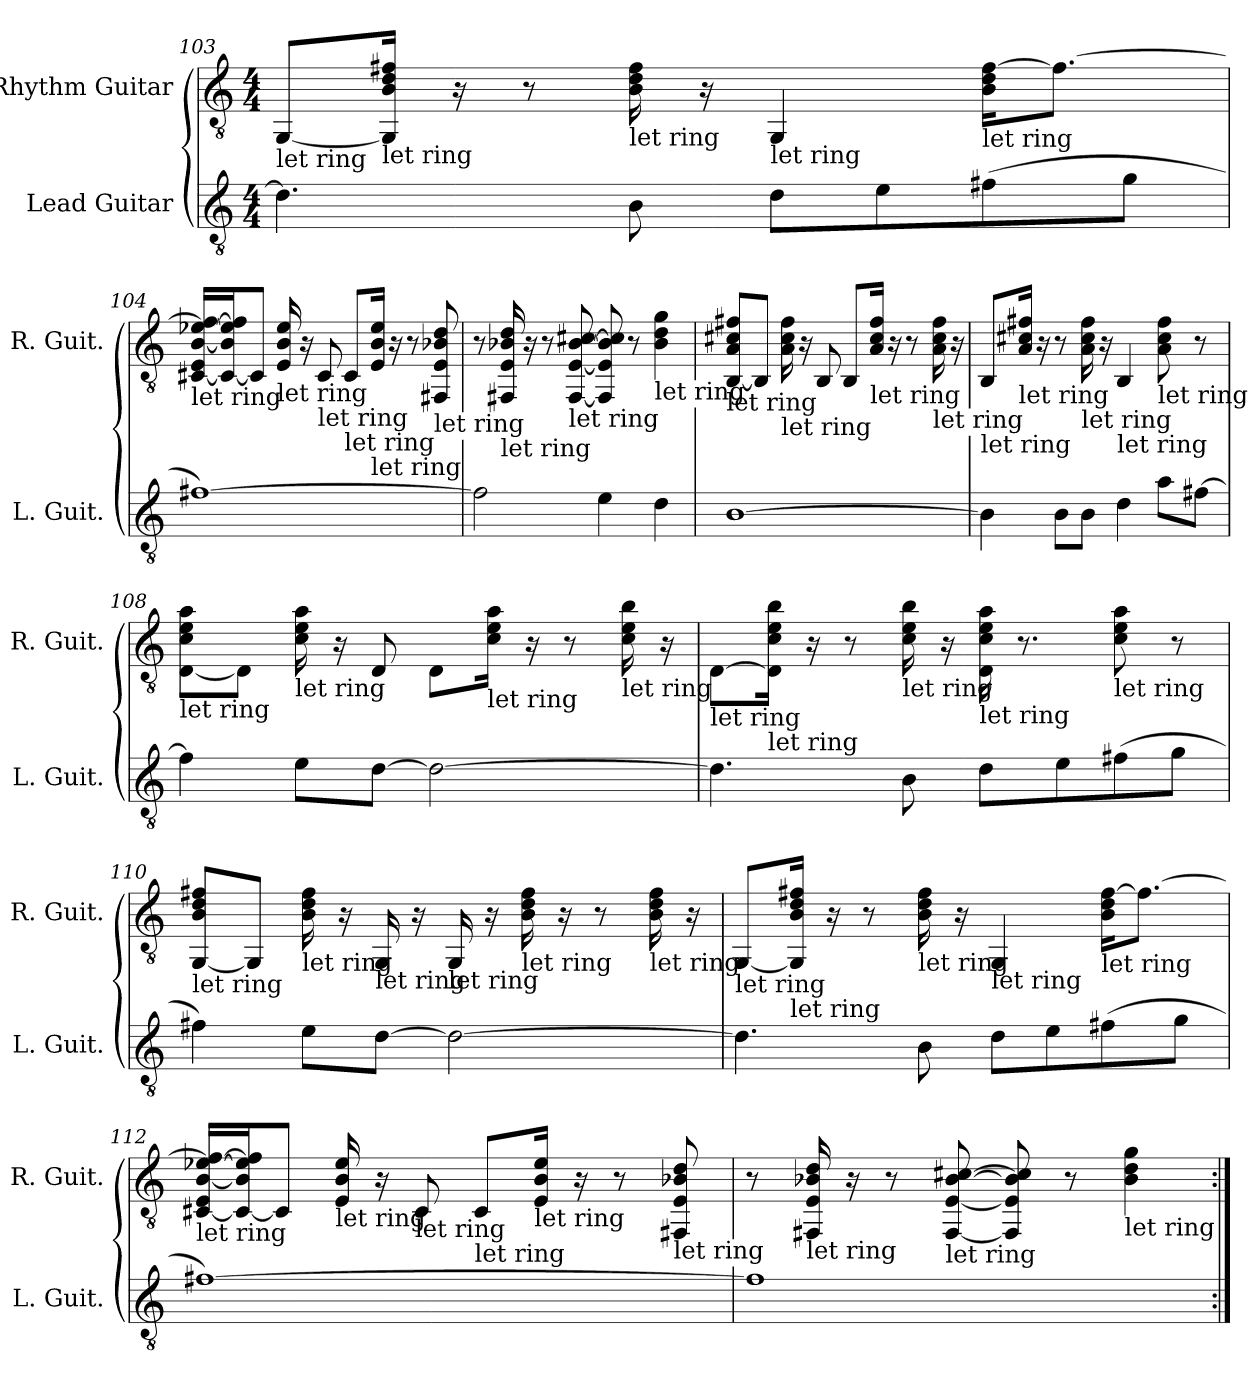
**kern	**kern
*part2	*part1
*staff2	*staff1
*I"Lead Guitar	*I"Rhythm Guitar
*I'L. Guit.	*I'R. Guit.
!!LO:LB:g=z
*clefGv2	*clefGv2
*k[]	*k[]
*M4/4	*M4/4
=103	=103
!	!LO:TX:b:t=let ring
4.d\]	[8GG/L
!	!LO:TX:b:t=let ring
.	16GG/] 16B/ 16d/ 16f#X/Jk
.	16r
.	8r
!	!LO:TX:b:t=let ring
8B\	16B\ 16d\ 16f#\
.	16r
!	!LO:TX:b:t=let ring
8d\L	4GG/
8e\	.
!	!LO:TX:b:t=let ring
(>8f#X\	16B\ 16d\ [16f#\KL
.	8.f#\J_
8g\J	.
=104	=104
!	!LO:TX:b:t=let ring
[1f#X)	[16C#X/ 16E/ [16B/ [16e-X/ 16f#/_LL
.	16C#/_ 16B/] 16e-/] 16f#/]J
.	8C#/J]
!	!LO:TX:b:t=let ring
.	16E/ 16B/ 16e-/
.	16r
!	!LO:TX:b:t=let ring
.	8C#/
!	!LO:TX:b:t=let ring
.	8C#/L
!	!LO:TX:b:t=let ring
.	16E/ 16B/ 16e-/Jk
.	16r
.	8r
!	!LO:TX:b:t=let ring
.	8FF#X/ 8E/ 8B-X/ 8d/
=105	=105
2f#\]	8r
!	!LO:TX:b:t=let ring
.	16FF#X/ 16E/ 16B-X/ 16d/
.	16r
.	8r
!	!LO:TX:b:t=let ring
.	[8FF#/ [8E/ [8B-/ [8c#X/
4e\	8FF#/] 8E/] 8B-/] 8c#/]
.	8r
!	!LO:TX:b:t=let ring
4d\	4B-\ 4d\ 4g\
!!LO:LB:g=z
=106	=106
!	!LO:TX:b:t=let ring
[1B	[8BB/ 8A/ 8c#X/ 8f#X/L
.	8BB/J]
!	!LO:TX:b:t=let ring
.	16A\ 16c#\ 16f#\
.	16r
.	8BB/
.	8BB/L
!	!LO:TX:b:t=let ring
.	16A/ 16c#/ 16f#/Jk
.	16r
.	8r
!	!LO:TX:b:t=let ring
.	16A\ 16c#\ 16f#\
.	16r
=107	=107
!	!LO:TX:b:t=let ring
4B\]	8BB/L
!	!LO:TX:b:t=let ring
.	16A/ 16c#X/ 16f#X/Jk
.	16r
8B\L	8r
!	!LO:TX:b:t=let ring
8B\J	16A\ 16c#\ 16f#\
.	16r
!	!LO:TX:b:t=let ring
4d\	4BB/
!	!LO:TX:b:t=let ring
8a\L	8A\ 8c#\ 8f#\
[8f#X\J	8r
=108	=108
!	!LO:TX:b:t=let ring
4f#\]	[8D\ 8c\ 8e\ 8a\L
.	8D\J]
!	!LO:TX:b:t=let ring
8e\L	16c\ 16e\ 16a\
.	16r
[8d\J	8D/
2d\_	8D\L
!	!LO:TX:b:t=let ring
.	16c\ 16e\ 16a\Jk
.	16r
.	8r
!	!LO:TX:b:t=let ring
.	16c\ 16e\ 16b\
.	16r
!!LO:LB:g=z
=109	=109
!	!LO:TX:b:t=let ring
4.d\]	[8D\L
!	!LO:TX:b:t=let ring
.	16D\] 16c\ 16e\ 16b\Jk
.	16r
.	8r
!	!LO:TX:b:t=let ring
8B\	16c\ 16e\ 16b\
.	16r
!	!LO:TX:b:t=let ring
8d\L	16D\ 16c\ 16e\ 16a\
.	8.r
8e\	.
!	!LO:TX:b:t=let ring
(>8f#X\	8c\ 8e\ 8a\
8g\J	8r
=110	=110
!	!LO:TX:b:t=let ring
4f#X\)	[8GG/ 8B/ 8d/ 8f#X/L
.	8GG/J]
!	!LO:TX:b:t=let ring
8e\L	16B\ 16d\ 16f#\
.	16r
!	!LO:TX:b:t=let ring
[8d\J	16GG/
.	16r
!	!LO:TX:b:t=let ring
2d\_	16GG/
.	16r
!	!LO:TX:b:t=let ring
.	16B\ 16d\ 16f#\
.	16r
.	8r
!	!LO:TX:b:t=let ring
.	16B\ 16d\ 16f#\
.	16r
=111	=111
!	!LO:TX:b:t=let ring
4.d\]	[8GG/L
!	!LO:TX:b:t=let ring
.	16GG/] 16B/ 16d/ 16f#X/Jk
.	16r
.	8r
!	!LO:TX:b:t=let ring
8B\	16B\ 16d\ 16f#\
.	16r
!	!LO:TX:b:t=let ring
8d\L	4GG/
8e\	.
!	!LO:TX:b:t=let ring
(>8f#X\	16B\ 16d\ [16f#\KL
.	8.f#\J_
8g\J	.
!!LO:PB:g=z
=112	=112
!	!LO:TX:b:t=let ring
[1f#X)	[16C#X/ 16E/ [16B/ [16e-X/ 16f#/_LL
.	16C#/_ 16B/] 16e-/] 16f#/]J
.	8C#/J]
!	!LO:TX:b:t=let ring
.	16E/ 16B/ 16e-/
.	16r
!	!LO:TX:b:t=let ring
.	8C#/
!	!LO:TX:b:t=let ring
.	8C#/L
!	!LO:TX:b:t=let ring
.	16E/ 16B/ 16e-/Jk
.	16r
.	8r
!	!LO:TX:b:t=let ring
.	8FF#X/ 8E/ 8B-X/ 8d/
=113	=113
1f#]	8r
!	!LO:TX:b:t=let ring
.	16FF#X/ 16E/ 16B-X/ 16d/
.	16r
.	8r
!	!LO:TX:b:t=let ring
.	[8FF#/ [8E/ [8B-/ [8c#X/
.	8FF#/] 8E/] 8B-/] 8c#/]
.	8r
!	!LO:TX:b:t=let ring
.	4B-\ 4d\ 4g\
=:|!	=:|!
*-	*-
